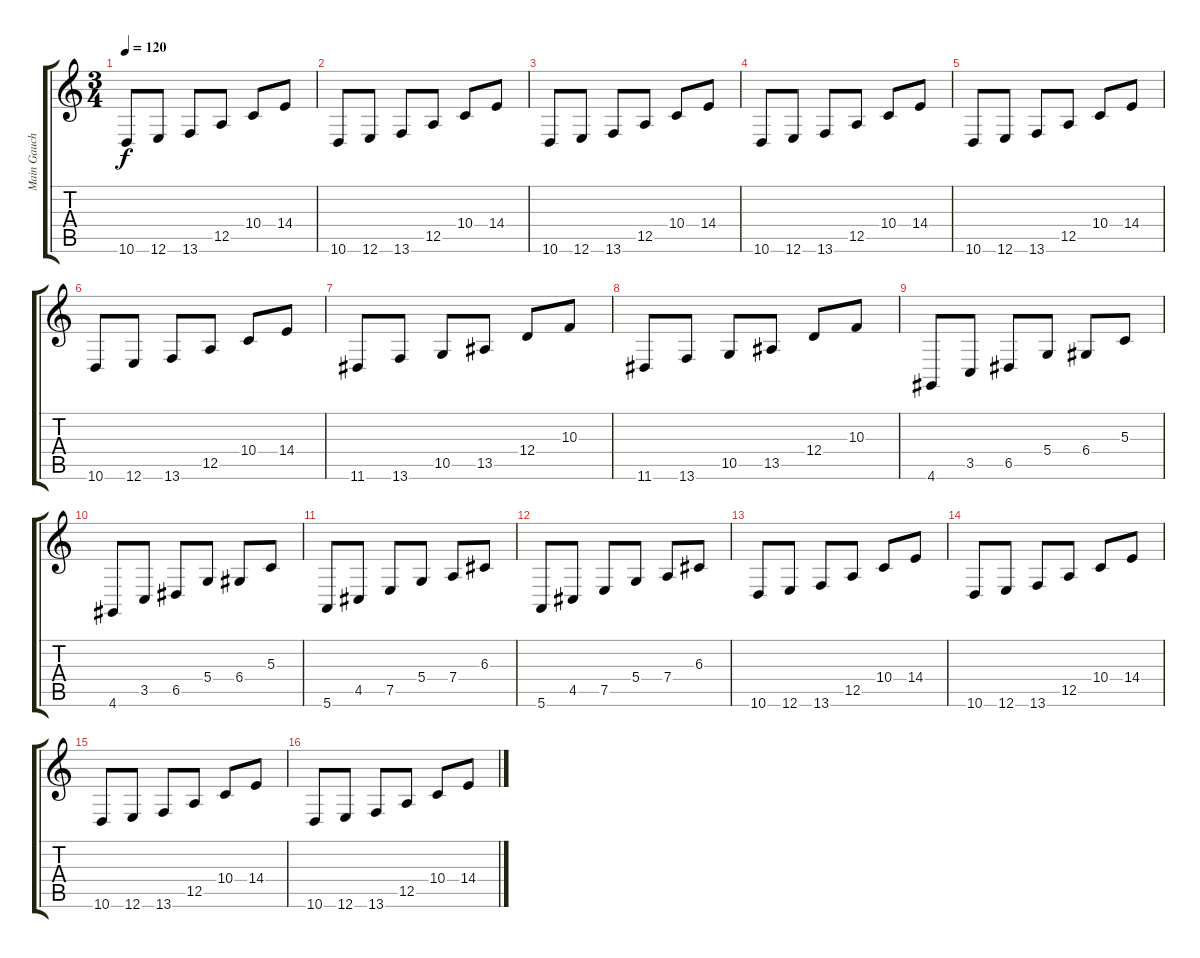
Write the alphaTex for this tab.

\track ("Main Gauche" "Main Gauch") {instrument acousticgrandpiano}
\staff {score tabs}
\tuning (E4 B3 G3 D3 A2 E2) {hide}
\ts (3 4)
\tempo 120
\clef g2
\ks c
10.6.8{dy f} 12.6.8 13.6.8 12.5.8 10.4.8 14.4.8 |
10.6.8 12.6.8 13.6.8 12.5.8 10.4.8 14.4.8 |
10.6.8 12.6.8 13.6.8 12.5.8 10.4.8 14.4.8 |
10.6.8 12.6.8 13.6.8 12.5.8 10.4.8 14.4.8 |
10.6.8 12.6.8 13.6.8 12.5.8 10.4.8 14.4.8 |
10.6.8 12.6.8 13.6.8 12.5.8 10.4.8 14.4.8 |
11.6.8 13.6.8 10.5.8 13.5.8 12.4.8 10.3.8 |
11.6.8 13.6.8 10.5.8 13.5.8 12.4.8 10.3.8 |
4.6.8 3.5.8 6.5.8 5.4.8 6.4.8 5.3.8 |
4.6.8 3.5.8 6.5.8 5.4.8 6.4.8 5.3.8 |
5.6.8 4.5.8 7.5.8 5.4.8 7.4.8 6.3.8 |
5.6.8 4.5.8 7.5.8 5.4.8 7.4.8 6.3.8 |
10.6.8 12.6.8 13.6.8 12.5.8 10.4.8 14.4.8 |
10.6.8 12.6.8 13.6.8 12.5.8 10.4.8 14.4.8 |
10.6.8 12.6.8 13.6.8 12.5.8 10.4.8 14.4.8 |
10.6.8 12.6.8 13.6.8 12.5.8 10.4.8 14.4.8
